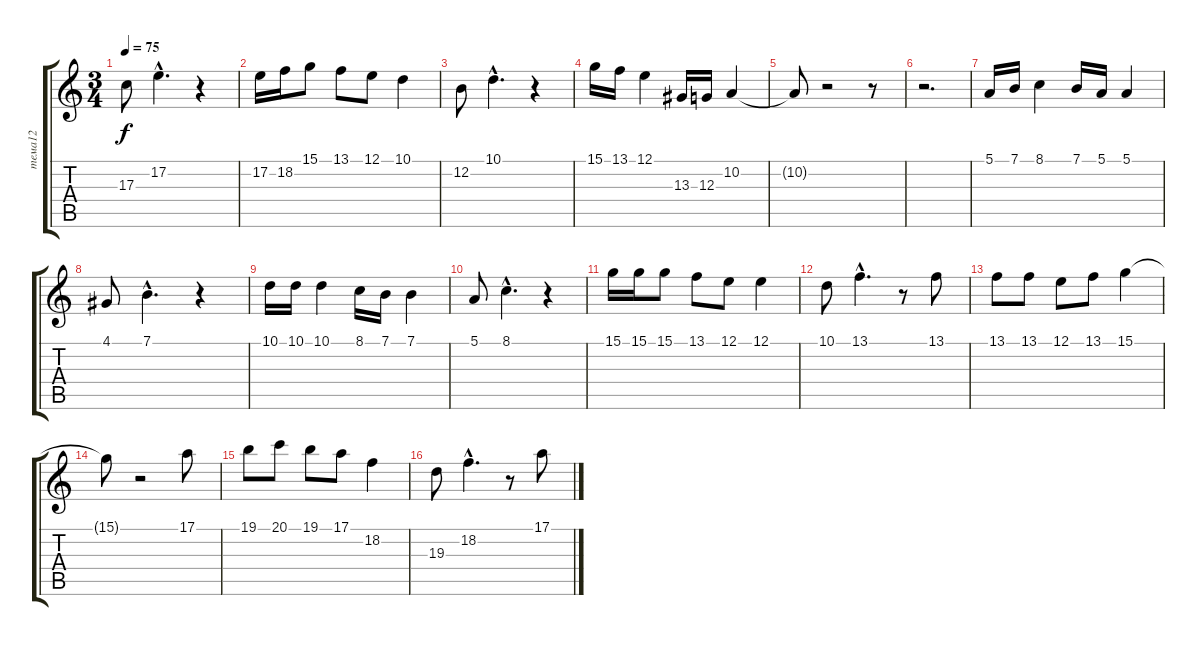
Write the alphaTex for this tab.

\track ("тема12" "тема12") {instrument whistle}
\staff {score tabs}
\tuning (E4 B3 G3 D3 A2 E2) {hide}
\ts (3 4)
\tempo 75
\clef g2
\ks c
17.3.8{dy f} 17.2{hac}.4{d} r.4 |
17.2.16 18.2.16 15.1.8 13.1.8 12.1.8 10.1.4 |
12.2.8 10.1{hac}.4{d} r.4 |
15.1.16 13.1.16 12.1.4 13.3.16 12.3.16 10.2.4 |
10.2{t}.8 r.2 r.8 |
r.2{d} |
5.1.16 7.1.16 8.1.4 7.1.16 5.1.16 5.1.4 |
4.1.8 7.1{hac}.4{d} r.4 |
10.1.16 10.1.16 10.1.4 8.1.16 7.1.16 7.1.4 |
5.1.8 8.1{hac}.4{d} r.4 |
15.1.16 15.1.16 15.1.8 13.1.8 12.1.8 12.1.4 |
10.1.8 13.1{hac}.4{d} r.8 13.1.8 |
13.1.8 13.1.8 12.1.8 13.1.8 15.1.4 |
15.1{t}.8 r.2 17.1.8 |
19.1.8 20.1.8 19.1.8 17.1.8 18.2.4 |
19.3.8 18.2{hac}.4{d} r.8 17.1.8
